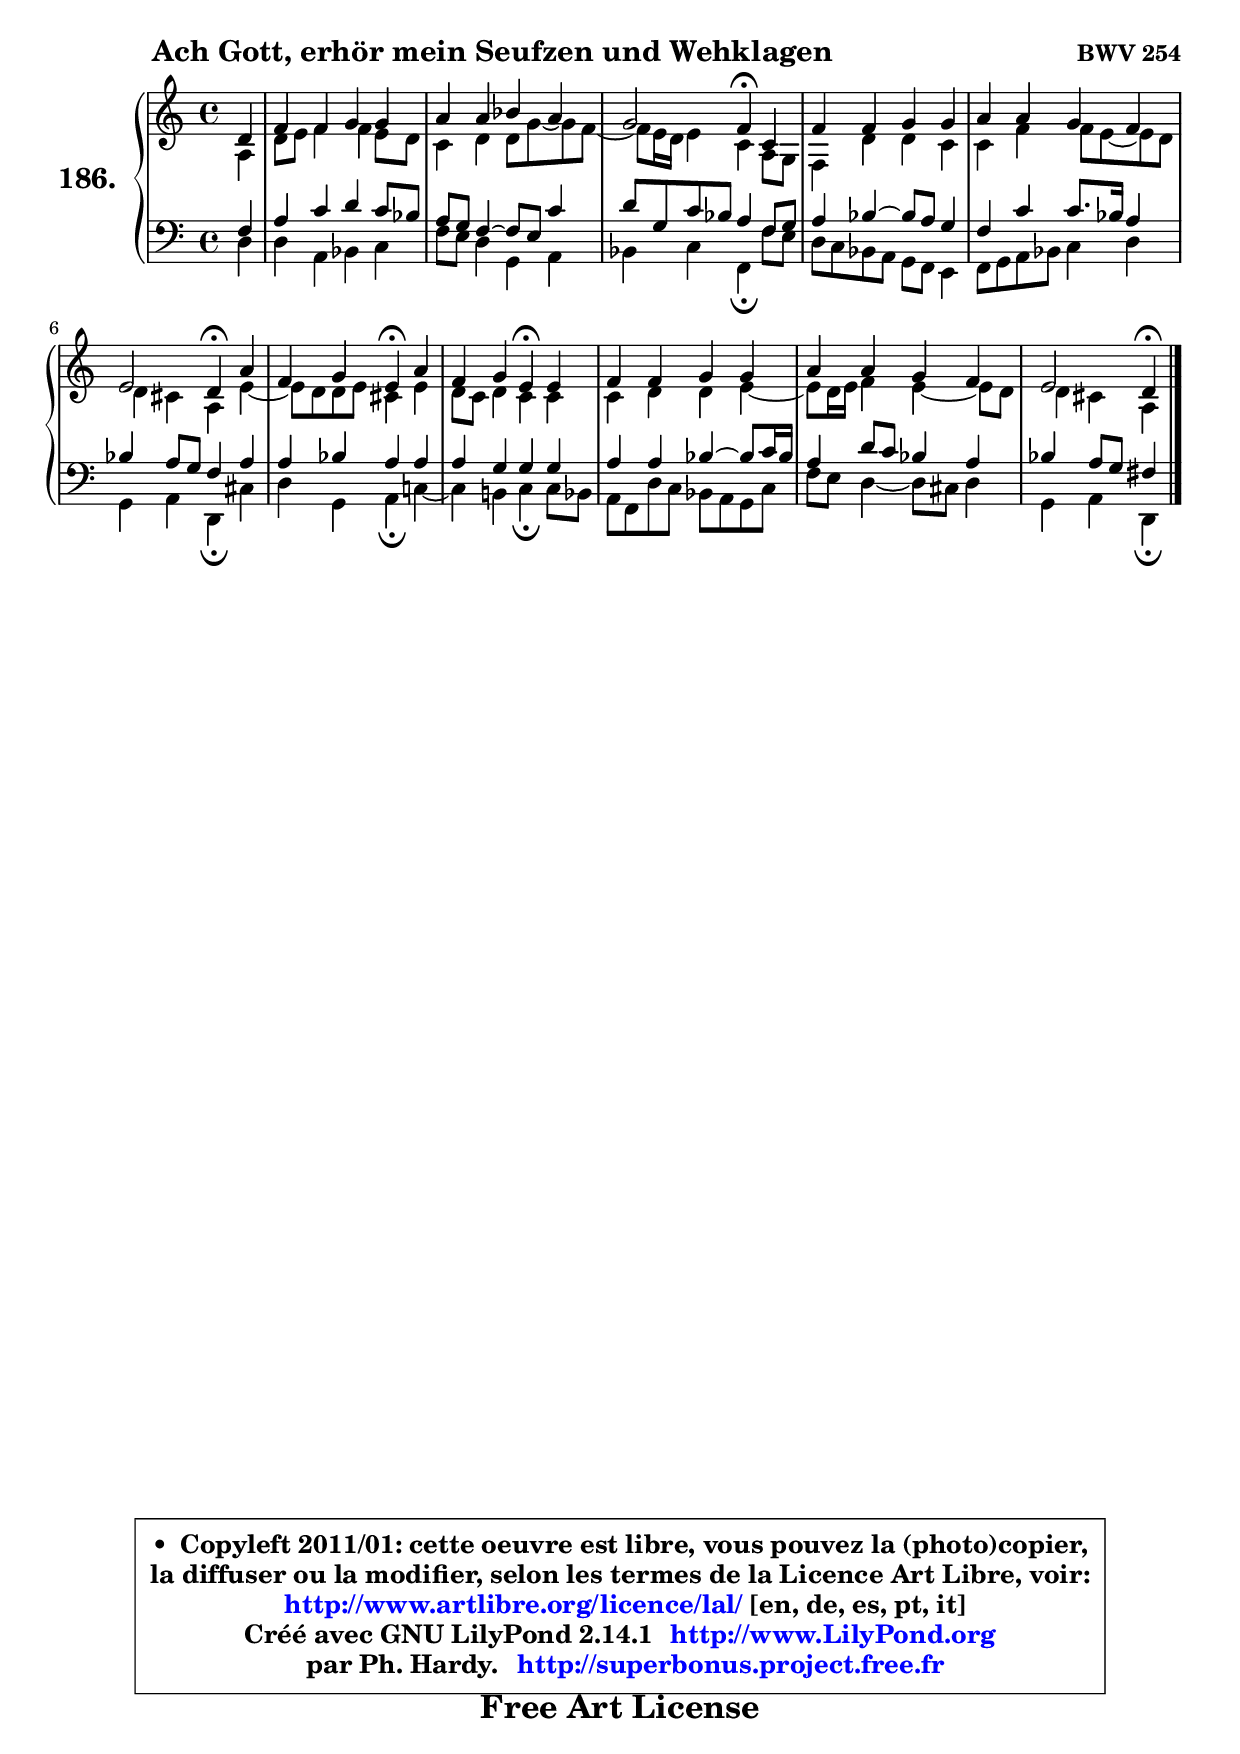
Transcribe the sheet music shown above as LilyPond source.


\version "2.14.1"

    \paper {
%	system-system-spacing #'padding = #0.1
%	score-system-spacing #'padding = #0.1
%	ragged-bottom = ##f
%	ragged-last-bottom = ##f
	}

    \header {
      opus = \markup { \bold "BWV 254" }
      piece = \markup { \hspace #9 \fontsize #2 \bold "Ach Gott, erhör mein Seufzen und Wehklagen" }
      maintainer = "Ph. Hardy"
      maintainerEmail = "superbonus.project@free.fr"
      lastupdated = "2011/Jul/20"
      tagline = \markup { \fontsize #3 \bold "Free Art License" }
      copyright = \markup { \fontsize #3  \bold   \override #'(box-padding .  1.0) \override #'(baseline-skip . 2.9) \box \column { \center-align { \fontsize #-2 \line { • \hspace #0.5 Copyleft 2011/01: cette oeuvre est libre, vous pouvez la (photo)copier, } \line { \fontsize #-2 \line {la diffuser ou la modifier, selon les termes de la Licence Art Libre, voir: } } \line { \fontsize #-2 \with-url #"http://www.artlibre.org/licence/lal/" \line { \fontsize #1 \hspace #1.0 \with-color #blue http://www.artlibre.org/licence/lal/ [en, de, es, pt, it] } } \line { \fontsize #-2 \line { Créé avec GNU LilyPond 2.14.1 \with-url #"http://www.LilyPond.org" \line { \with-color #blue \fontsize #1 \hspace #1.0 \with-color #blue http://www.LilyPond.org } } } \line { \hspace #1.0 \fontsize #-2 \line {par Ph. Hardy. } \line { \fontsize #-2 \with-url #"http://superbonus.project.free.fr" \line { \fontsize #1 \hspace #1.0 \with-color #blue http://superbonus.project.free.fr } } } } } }

	  }

  guidemidi = {
        r4 |
        R1 |
        R1 |
        r2 \tempo 4 = 30 r4 \tempo 4 = 78 r4 |
        R1 |
        R1 |
        r2 \tempo 4 = 30 r4 \tempo 4 = 78 r4 |
        r2 \tempo 4 = 30 r4 \tempo 4 = 78 r4 |
        r2 \tempo 4 = 30 r4 \tempo 4 = 78 r4 |
        R1 |
        R1 |
        r2 \tempo 4 = 30 r4 
	}

  upper = {
	\time 4/4
	\key d \dorian % c \major
	\clef treble
	\partial 4
	\voiceOne
	<< { 
	% SOPRANO
	\set Voice.midiInstrument = "acoustic grand"
	\relative c' {
        d4 |
        f4 f g g |
        a4 a bes a |
        g2 f4\fermata c |
        f4 f g g |
        a4 a g f |
        e2 d4\fermata a' |
        f4 g e\fermata a |
        f4 g e\fermata e |
        f4 f g g |
        a4 a g f |
        e2 d4\fermata
        \bar "|."
	} % fin de relative
	}

	\context Voice="1" { \voiceTwo 
	% ALTO
	\set Voice.midiInstrument = "acoustic grand"
	\relative c' {
        a4 |
        d8 e f4 f e8 d |
        c4 d d8 g8 ~ g f8 ~ |
	f8 e16 d e4 c a8 g |
        f4 d' d c |
        c4 f f8 e ~ e d |
        d4 cis a e' ~ |
	e8 d8 d e cis4 e |
        d8 c d4 c c |
        c4 d d e ~ |
	e8 d16 e f4 e4 ~ e8 d |
        d4 cis a
        \bar "|."
	} % fin de relative
	\oneVoice
	} >>
	}

    lower = {
	\time 4/4
	\key d \dorian % c \major
	\clef bass
	\partial 4
	\voiceOne
	<< { 
	% TENOR
	\set Voice.midiInstrument = "acoustic grand"
	\relative c {
        f4 |
        a4 c d c8 bes |
        a8 g f4 ~ f8 e c'4 |
        d8 g, c bes a4 f8 g |
        a4 bes4 ~ bes8 a g4 |
        f4 c' c8. bes16 a4 |
        bes4 a8 g f4 a |
        a4 bes a a |
        a4 g g g |
        a4 a bes4 ~ bes8 c16 bes |
        a4 d8 c bes4 a |
        bes4 a8 g fis4
        \bar "|."
	} % fin de relative
	}
	\context Voice="1" { \voiceTwo 
	% BASS
	\set Voice.midiInstrument = "acoustic grand"
	\relative c {
        d4 |
        d4 a bes c |
        f8 e d4 g, a |
        bes4 c f,\fermata f'8 e |
        d8 c bes a g f e4 |
        f8 g a bes c4 d |
        g,4 a d,\fermata cis' |
        d4 g, a\fermata c! ~ |
	c4 b!4 c\fermata c8 bes |
        a8 f d' c bes a g c |
        f8 e d4 ~ d8 cis d4 |
        g,4 a d,\fermata
        \bar "|."
	} % fin de relative
	\oneVoice
	} >>
	}


    \score { 

	\new PianoStaff <<
	\set PianoStaff.instrumentName = \markup { \bold \huge "186." }
	\new Staff = "upper" \upper
	\new Staff = "lower" \lower
	>>

    \layout {
%	ragged-last = ##f
	   }

         } % fin de score

  \score {
    \unfoldRepeats { << \guidemidi \upper \lower >> }
    \midi {
    \context {
     \Staff
      \remove "Staff_performer"
               }

     \context {
      \Voice
       \consists "Staff_performer"
                }

     \context { 
      \Score
      tempoWholesPerMinute = #(ly:make-moment 78 4)
		}
	    }
	}

